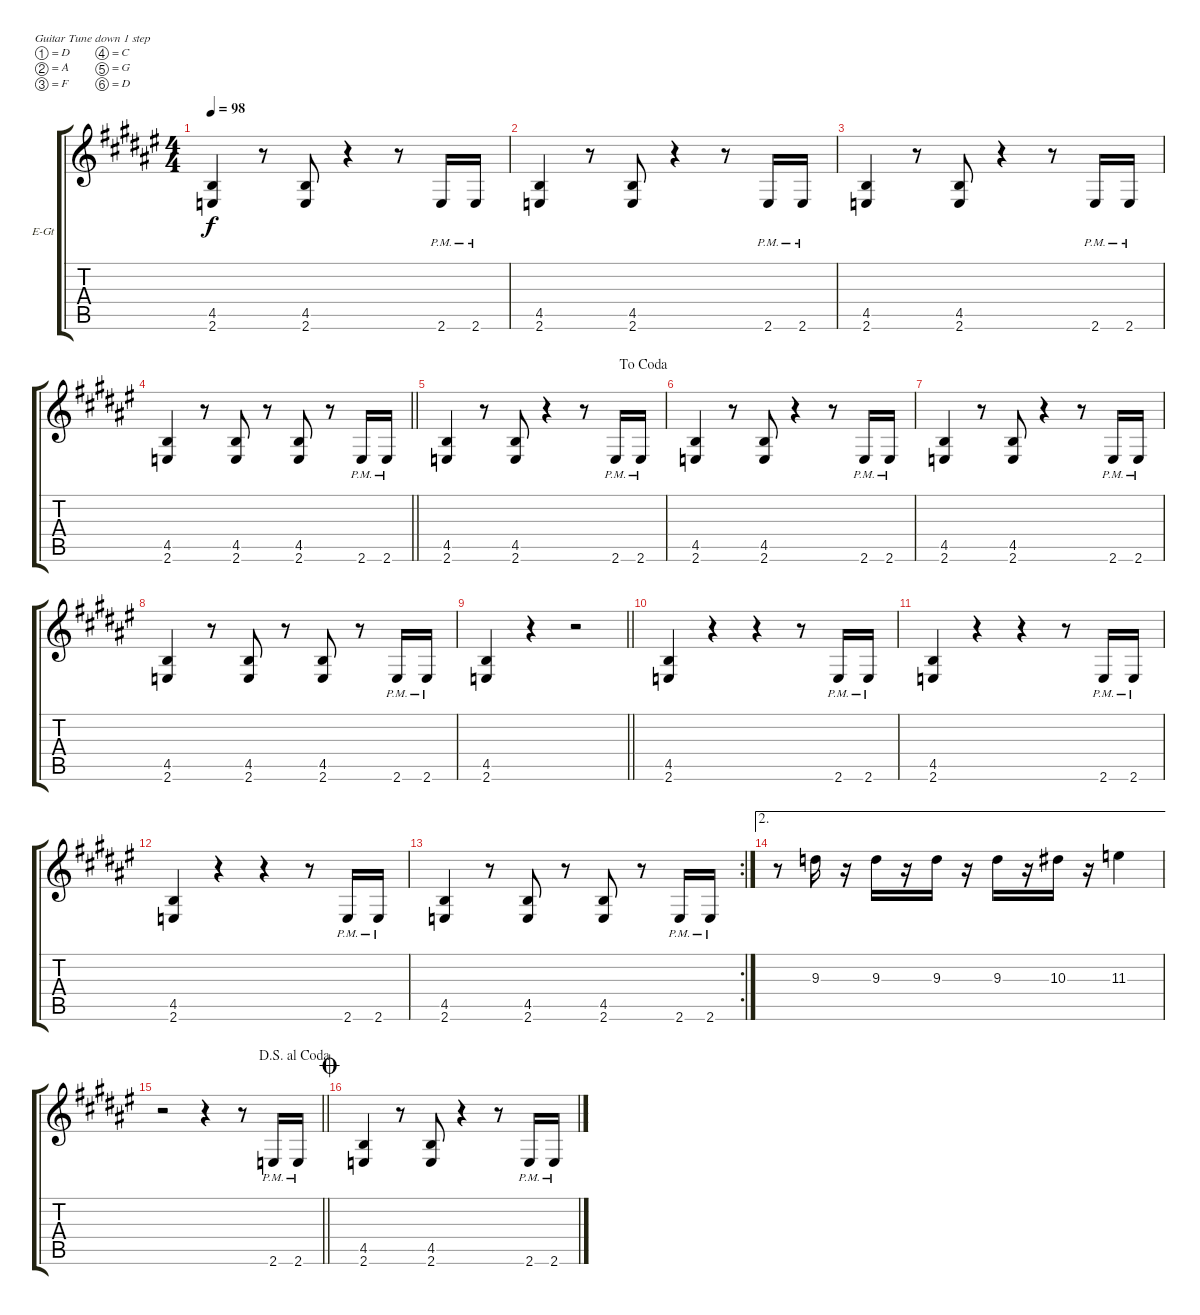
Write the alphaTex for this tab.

\bracketExtendMode groupsimilarinstruments
\firstSystemTrackNameOrientation horizontal
\otherSystemsTrackNameOrientation horizontal
\track ("Untitled" "E-Gt") {instrument overdrivenguitar}
\staff {score tabs}
\tuning (D4 A3 F3 C3 G2 D2)
\ts (4 4)
\tempo 98
\clef g2
\ks d#minor
(4.5 2.6).4{dy f} r.8 (4.5 2.6).8 r.4 r.8 2.6{pm}.16 2.6{pm}.16 |
(4.5 2.6).4 r.8 (4.5 2.6).8 r.4 r.8 2.6{pm}.16 2.6{pm}.16 |
(4.5 2.6).4 r.8 (4.5 2.6).8 r.4 r.8 2.6{pm}.16 2.6{pm}.16 |
\barLineRight lightlight
(4.5 2.6).4 r.8 (4.5 2.6).8 r.8 (4.5 2.6).8 r.8 2.6{pm}.16 2.6{pm}.16 |
\jump dacoda
(4.5 2.6).4 r.8 (4.5 2.6).8 r.4 r.8 2.6{pm}.16 2.6{pm}.16 |
(4.5 2.6).4 r.8 (4.5 2.6).8 r.4 r.8 2.6{pm}.16 2.6{pm}.16 |
(4.5 2.6).4 r.8 (4.5 2.6).8 r.4 r.8 2.6{pm}.16 2.6{pm}.16 |
(4.5 2.6).4 r.8 (4.5 2.6).8 r.8 (4.5 2.6).8 r.8 2.6{pm}.16 2.6{pm}.16 |
\barLineRight lightlight
(4.5 2.6).4 r.4 r.2 |
\section ("" " ")
(4.5 2.6).4 r.4 r.4 r.8 2.6{pm}.16 2.6{pm}.16 |
(4.5 2.6).4 r.4 r.4 r.8 2.6{pm}.16 2.6{pm}.16 |
(4.5 2.6).4 r.4 r.4 r.8 2.6{pm}.16 2.6{pm}.16 |
\rc 2
(4.5 2.6).4 r.8 (4.5 2.6).8 r.8 (4.5 2.6).8 r.8 2.6{pm}.16 2.6{pm}.16 |
\ae 2
\ks f#
r.8 9.3.16 r.16 9.3.16 r.16 9.3.16 r.16 9.3.16 r.16 10.3.16 r.16 11.3.4 |
\jump dalsegnoalcoda
\barLineRight lightlight
\ks d#minor
r.2 r.4 r.8 2.6{pm}.16 2.6{pm}.16 |
\jump coda
(4.5 2.6).4 r.8 (4.5 2.6).8 r.4 r.8 2.6{pm}.16 2.6{pm}.16
